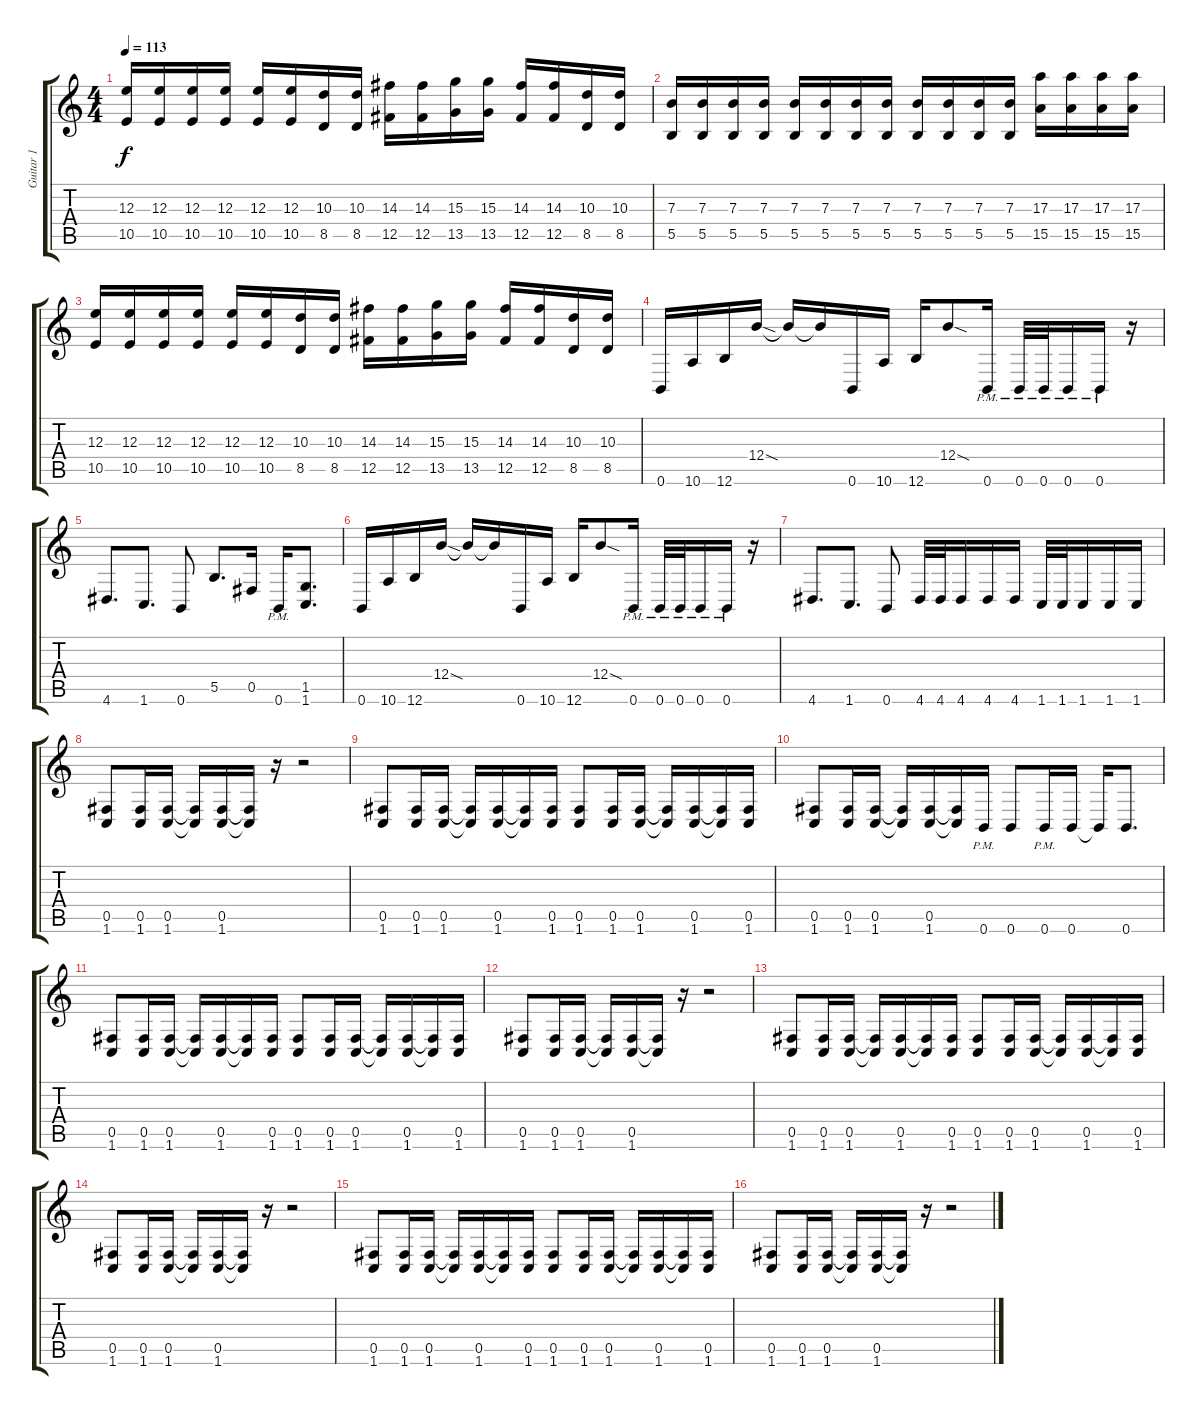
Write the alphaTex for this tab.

\track ("Guitar 1" "Guitar 1") {instrument overdrivenguitar}
\staff {score tabs}
\tuning (Db4 Ab3 E3 B2 Gb2 B1) {hide}
\ts (4 4)
\tempo 113
\clef g2
\ks c
(12.3 10.5).16{dy f} (12.3 10.5).16 (12.3 10.5).16 (12.3 10.5).16 (12.3 10.5).16 (12.3 10.5).16 (10.3 8.5).16 (10.3 8.5).16 (14.3 12.5).16 (14.3 12.5).16 (15.3 13.5).16 (15.3 13.5).16 (14.3 12.5).16 (14.3 12.5).16 (10.3 8.5).16 (10.3 8.5).16 |
(7.3 5.5).16 (7.3 5.5).16 (7.3 5.5).16 (7.3 5.5).16 (7.3 5.5).16 (7.3 5.5).16 (7.3 5.5).16 (7.3 5.5).16 (7.3 5.5).16 (7.3 5.5).16 (7.3 5.5).16 (7.3 5.5).16 (17.3 15.5).16 (17.3 15.5).16 (17.3 15.5).16 (17.3 15.5).16 |
(12.3 10.5).16 (12.3 10.5).16 (12.3 10.5).16 (12.3 10.5).16 (12.3 10.5).16 (12.3 10.5).16 (10.3 8.5).16 (10.3 8.5).16 (14.3 12.5).16 (14.3 12.5).16 (15.3 13.5).16 (15.3 13.5).16 (14.3 12.5).16 (14.3 12.5).16 (10.3 8.5).16 (10.3 8.5).16 |
0.6.16 10.6.16 12.6.16 12.4{sod}.16 12.4{t}.16 12.4{t}.16 0.6.16 10.6.16 12.6.16 12.4{sod}.8 0.6{pm}.16 0.6{pm}.32 0.6{pm}.32 0.6{pm}.16 0.6{pm}.16 r.16 |
4.6.8{d} 1.6.8{d} 0.6.8 5.5.8{d} 0.5.16 0.6{pm}.16 (1.5 1.6).8{d} |
0.6.16 10.6.16 12.6.16 12.4{sod}.16 12.4{t}.16 12.4{t}.16 0.6.16 10.6.16 12.6.16 12.4{sod}.8 0.6{pm}.16 0.6{pm}.32 0.6{pm}.32 0.6{pm}.16 0.6{pm}.16 r.16 |
4.6.8{d} 1.6.8{d} 0.6.8 4.6.32 4.6.32 4.6.16 4.6.16 4.6.16 1.6.32 1.6.32 1.6.16 1.6.16 1.6.16 |
(0.5 1.6).8 (0.5 1.6).16 (0.5 1.6).16 (0.5{t} 1.6{t}).16 (0.5 1.6).16 (0.5{t} 1.6{t}).16 r.16 r.2 |
(0.5 1.6).8 (0.5 1.6).16 (0.5 1.6).16 (0.5{t} 1.6{t}).16 (0.5 1.6).16 (0.5{t} 1.6{t}).16 (0.5 1.6).16 (0.5 1.6).8 (0.5 1.6).16 (0.5 1.6).16 (0.5{t} 1.6{t}).16 (0.5 1.6).16 (0.5{t} 1.6{t}).16 (0.5 1.6).16 |
(0.5 1.6).8 (0.5 1.6).16 (0.5 1.6).16 (0.5{t} 1.6{t}).16 (0.5 1.6).16 (0.5{t} 1.6{t}).16 0.6{pm}.16 0.6.8 0.6{pm}.16 0.6.16 0.6{t}.16 0.6.8{d} |
(0.5 1.6).8 (0.5 1.6).16 (0.5 1.6).16 (0.5{t} 1.6{t}).16 (0.5 1.6).16 (0.5{t} 1.6{t}).16 (0.5 1.6).16 (0.5 1.6).8 (0.5 1.6).16 (0.5 1.6).16 (0.5{t} 1.6{t}).16 (0.5 1.6).16 (0.5{t} 1.6{t}).16 (0.5 1.6).16 |
(0.5 1.6).8 (0.5 1.6).16 (0.5 1.6).16 (0.5{t} 1.6{t}).16 (0.5 1.6).16 (0.5{t} 1.6{t}).16 r.16 r.2 |
(0.5 1.6).8 (0.5 1.6).16 (0.5 1.6).16 (0.5{t} 1.6{t}).16 (0.5 1.6).16 (0.5{t} 1.6{t}).16 (0.5 1.6).16 (0.5 1.6).8 (0.5 1.6).16 (0.5 1.6).16 (0.5{t} 1.6{t}).16 (0.5 1.6).16 (0.5{t} 1.6{t}).16 (0.5 1.6).16 |
(0.5 1.6).8 (0.5 1.6).16 (0.5 1.6).16 (0.5{t} 1.6{t}).16 (0.5 1.6).16 (0.5{t} 1.6{t}).16 r.16 r.2 |
(0.5 1.6).8 (0.5 1.6).16 (0.5 1.6).16 (0.5{t} 1.6{t}).16 (0.5 1.6).16 (0.5{t} 1.6{t}).16 (0.5 1.6).16 (0.5 1.6).8 (0.5 1.6).16 (0.5 1.6).16 (0.5{t} 1.6{t}).16 (0.5 1.6).16 (0.5{t} 1.6{t}).16 (0.5 1.6).16 |
(0.5 1.6).8 (0.5 1.6).16 (0.5 1.6).16 (0.5{t} 1.6{t}).16 (0.5 1.6).16 (0.5{t} 1.6{t}).16 r.16 r.2
